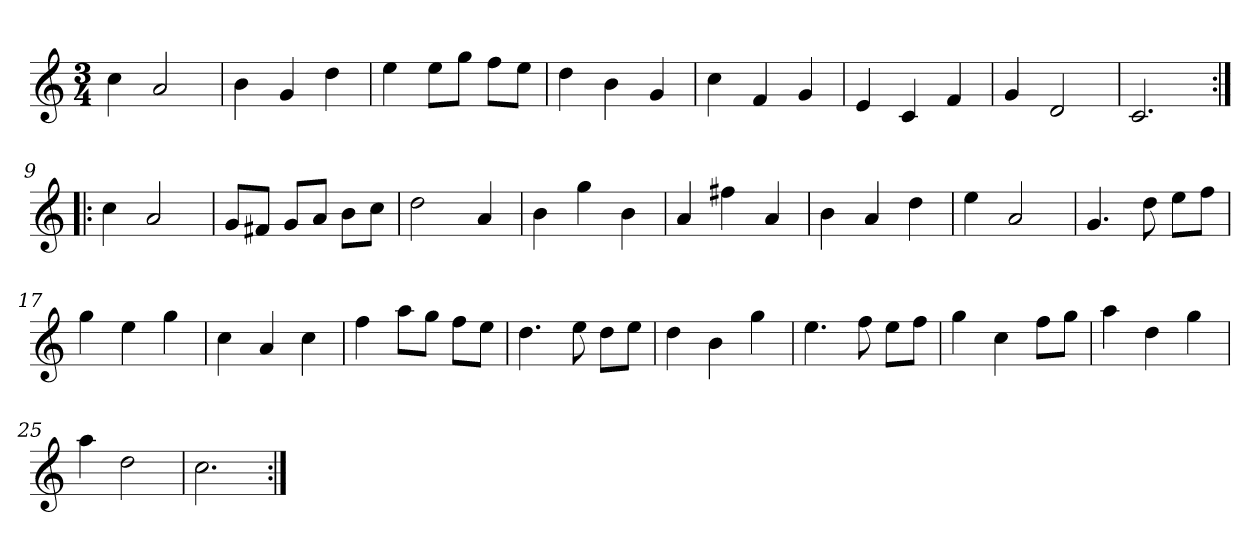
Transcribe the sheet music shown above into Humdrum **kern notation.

**kern
*part1
*staff1
*clefG2
*k[]
*C:
*M3/4
*MM120
=1
4cc
2a
=2
4b
4g
4dd
=3
4ee
8ee\L
8gg\J
8ff\L
8ee\J
=4
4dd
4b
4g
=5
4cc
4f
4g
=6
4e
4c
4f
=7
4g
2d
=8
2.c
=9:|!|:
4cc
2a
=10
8g/L
8f#X/J
8g/L
8a/J
8b\L
8cc\J
=11
2dd
4a
=12
4b
4gg
4b
=13
4a
4ff#X
4a
=14
4b
4a
4dd
=15
4ee
2a
=16
4.g
8dd
8ee\L
8ff\J
=17
4gg
4ee
4gg
=18
4cc
4a
4cc
=19
4ff
8aa\L
8gg\J
8ff\L
8ee\J
=20
4.dd
8ee
8dd\L
8ee\J
=21
4dd
4b
4gg
=22
4.ee
8ff
8ee\L
8ff\J
=23
4gg
4cc
8ff\L
8gg\J
=24
4aa
4dd
4gg
=25
4aa
2dd
=26
2.cc
=:|!
*-
